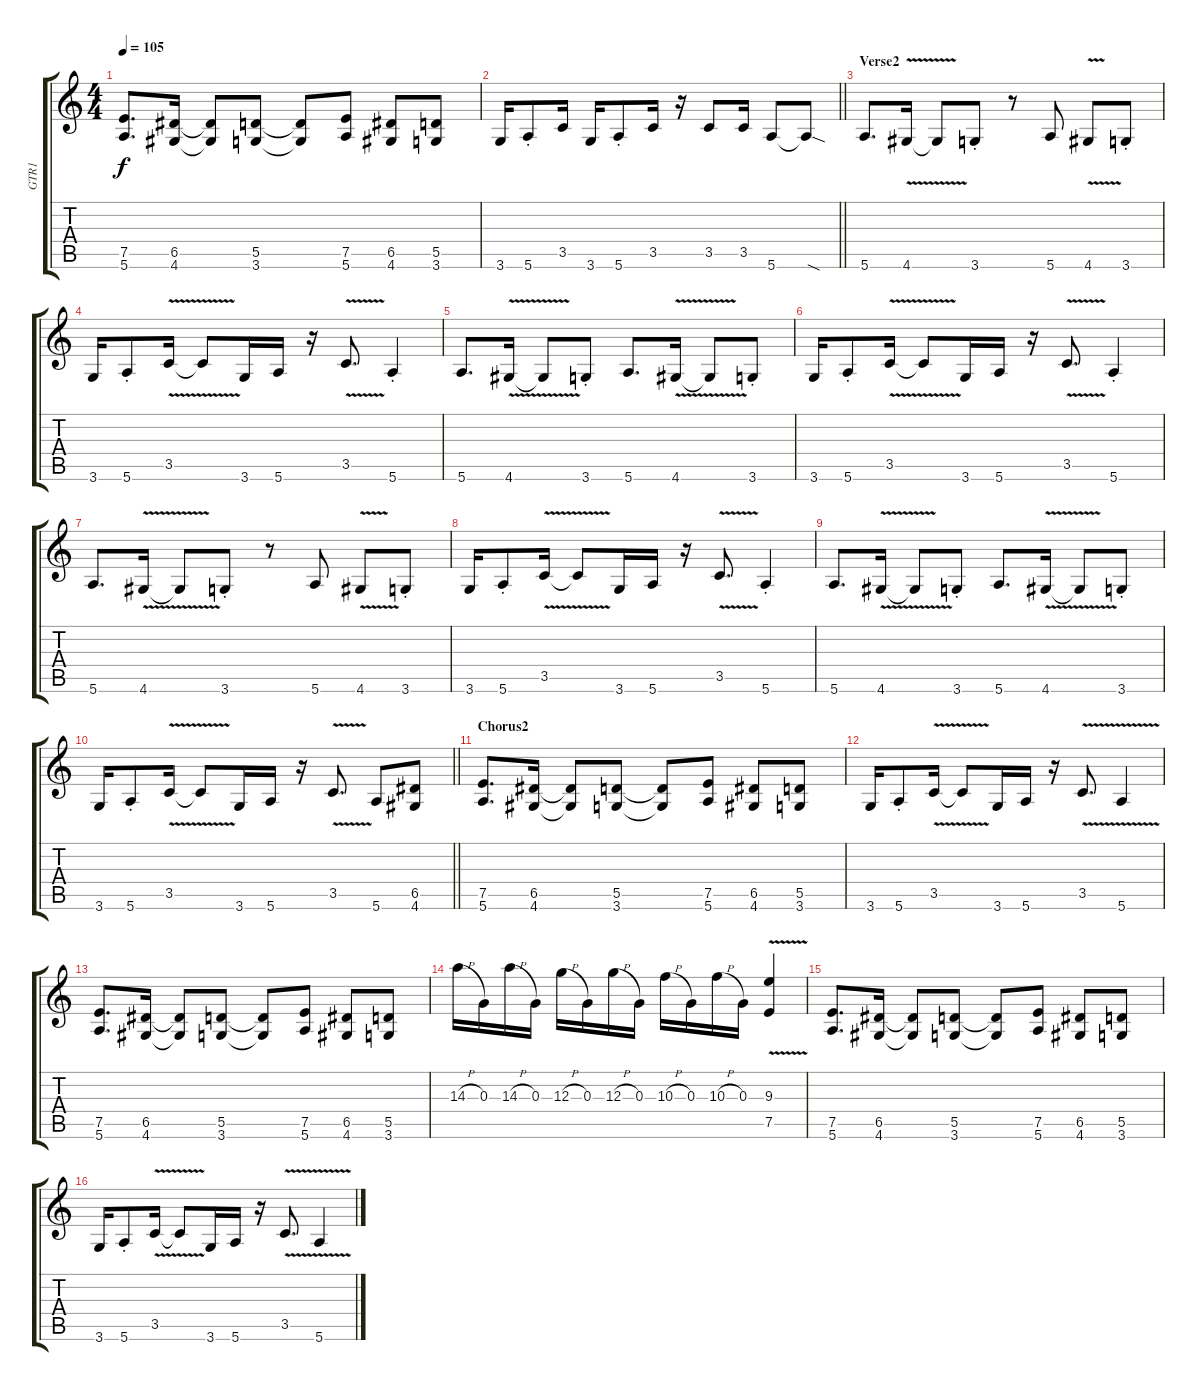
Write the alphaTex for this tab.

\track ("GTR1" "GTR1") {instrument overdrivenguitar}
\staff {score tabs}
\tuning (E4 B3 G3 D3 A2 E2) {hide}
\ts (4 4)
\tempo 105
\clef g2
\ks c
(7.5 5.6).8{d dy f} (6.5 4.6).16 (6.5{t} 4.6{t}).8 (5.5 3.6).8 (5.5{t} 3.6{t}).8 (7.5 5.6).8 (6.5 4.6).8 (5.5 3.6).8 |
\barLineRight lightlight
3.6.16 5.6{st}.8 3.5.16 3.6.16 5.6{st}.8 3.5.16 r.16 3.5.8 3.5.16 5.6.8 5.6{sod t}.8 |
\section ("" "Verse2")
5.6.8{d} 4.6{v}.16 4.6{t}.8 3.6{st}.8 r.8 5.6.8 4.6{v}.8 3.6{st}.8 |
3.6.16 5.6{st}.8 3.5{v}.16 3.5{t}.8{beam merge} 3.6.16 5.6.16 r.16{beam merge} 3.5{v}.8{d} 5.6{st}.4 |
5.6.8{d} 4.6{v}.16 4.6{t}.8 3.6{st}.8 5.6.8{d} 4.6{v}.16 4.6{t}.8 3.6{st}.8 |
3.6.16 5.6{st}.8 3.5{v}.16 3.5{t}.8{beam merge} 3.6.16 5.6.16 r.16{beam merge} 3.5{v}.8{d} 5.6{st}.4 |
5.6.8{d} 4.6{v}.16 4.6{t}.8 3.6{st}.8 r.8 5.6.8 4.6{v}.8 3.6{st}.8 |
3.6.16 5.6{st}.8 3.5{v}.16 3.5{t}.8{beam merge} 3.6.16 5.6.16 r.16{beam merge} 3.5{v}.8{d} 5.6{st}.4 |
5.6.8{d} 4.6{v}.16 4.6{t}.8 3.6{st}.8 5.6.8{d} 4.6{v}.16 4.6{t}.8 3.6{st}.8 |
\barLineRight lightlight
3.6.16 5.6{st}.8 3.5{v}.16 3.5{t}.8{beam merge} 3.6.16 5.6.16 r.16{beam merge} 3.5{v}.8{d} 5.6.8{beam merge} (6.5 4.6).8 |
\section ("" "Chorus2")
(7.5 5.6).8{d} (6.5 4.6).16 (6.5{t} 4.6{t}).8 (5.5 3.6).8 (5.5{t} 3.6{t}).8 (7.5 5.6).8 (6.5 4.6).8 (5.5 3.6).8 |
3.6.16 5.6{st}.8 3.5{v}.16 3.5{t}.8{beam merge} 3.6.16 5.6.16 r.16{beam merge} 3.5{v}.8{d} 5.6{v}.4 |
(7.5 5.6).8{d} (6.5 4.6).16 (6.5{t} 4.6{t}).8 (5.5 3.6).8 (5.5{t} 3.6{t}).8 (7.5 5.6).8 (6.5 4.6).8 (5.5 3.6).8 |
14.3{h}.16 0.3.16 14.3{h}.16 0.3.16 12.3{h}.16 0.3.16 12.3{h}.16{beam merge} 0.3.16 10.3{h}.16 0.3.16 10.3{h}.16 0.3.16 (9.3{v} 7.5{v}).4 |
(7.5 5.6).8{d} (6.5 4.6).16 (6.5{t} 4.6{t}).8 (5.5 3.6).8 (5.5{t} 3.6{t}).8 (7.5 5.6).8 (6.5 4.6).8 (5.5 3.6).8 |
3.6.16 5.6{st}.8 3.5{v}.16 3.5{t}.8{beam merge} 3.6.16 5.6.16 r.16{beam merge} 3.5{v}.8{d} 5.6{v}.4
